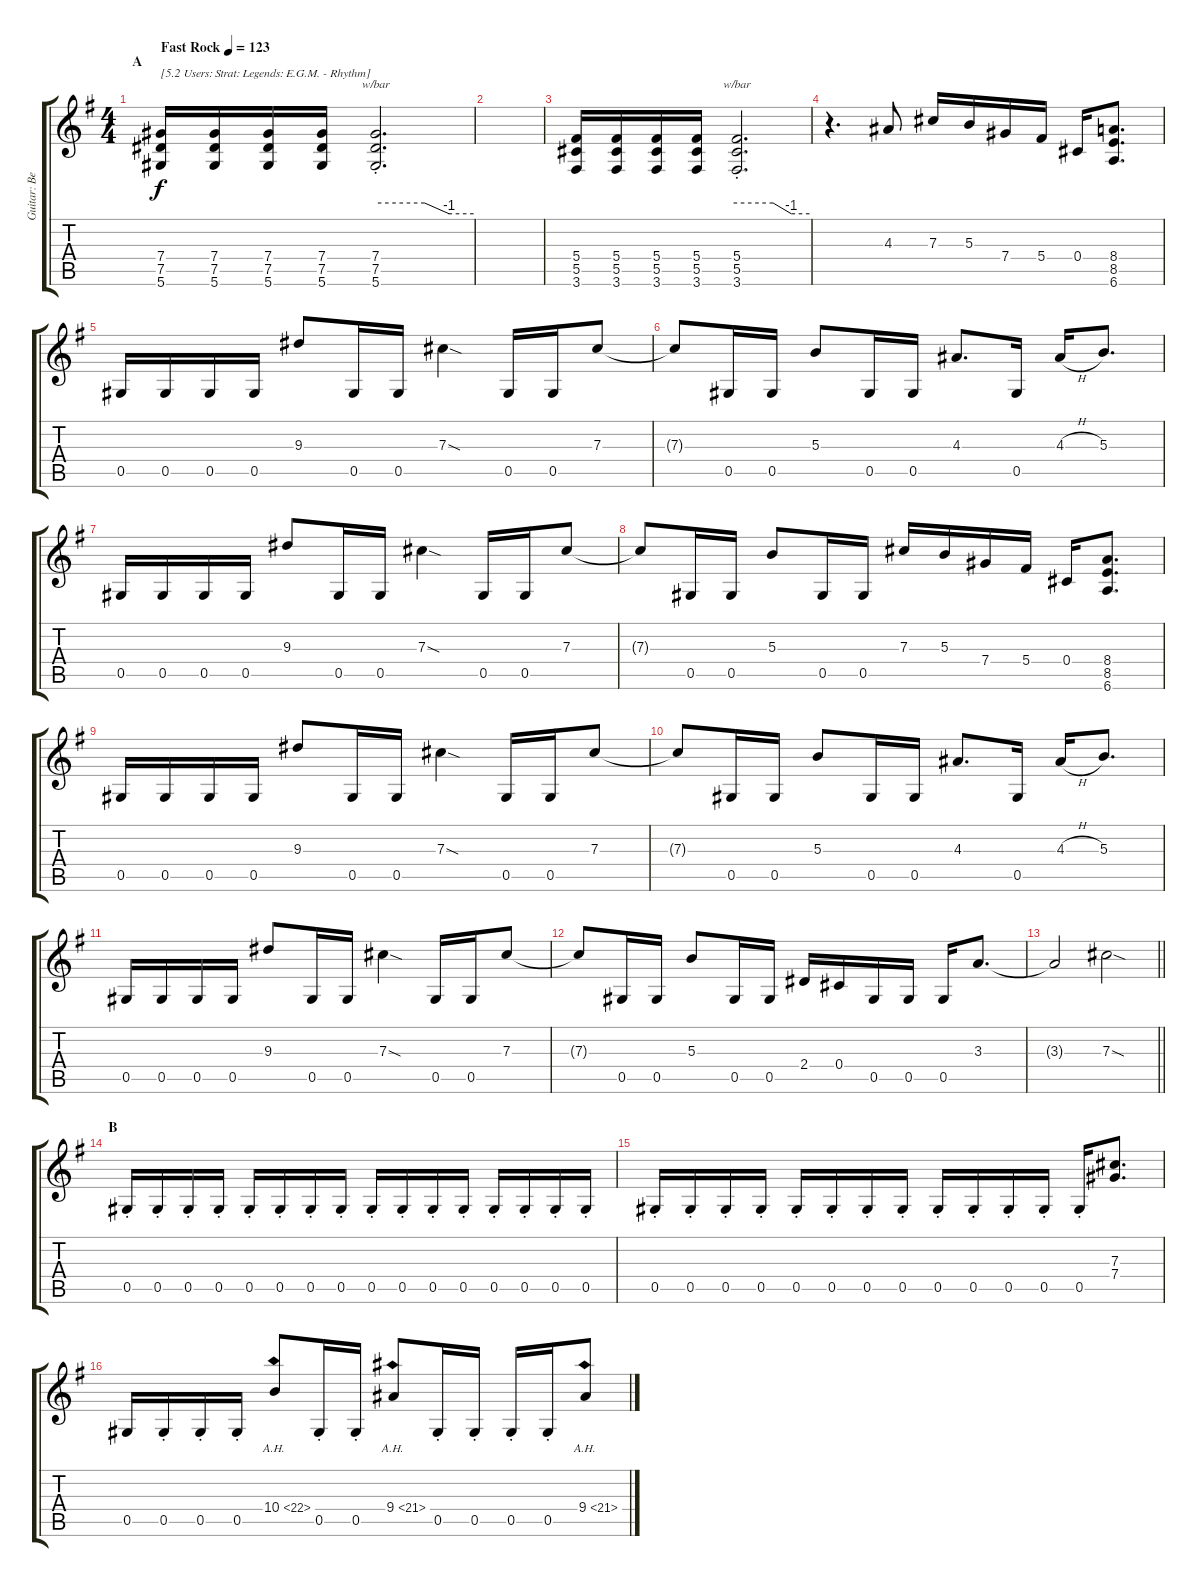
\track ("Guitar: Ben" "Guitar: Be") {instrument distortionguitar}
\staff {score tabs}
\tuning (Eb4 Bb3 Gb3 Db3 Ab2 Eb2) {hide}
\ts (4 4)
\section ("" "A")
\tempo (123 "Fast Rock")
\clef g2
\ks g
(7.4 7.5 5.6).16{txt "[5.2 Users: Strat: Legends: E.G.M. - Rhythm]" dy f instrument distortionguitar} (7.4 7.5 5.6).16 (7.4 7.5 5.6).16 (7.4 7.5 5.6).16 (7.4{st} 7.5{st} 5.6{st}).2{d tbe (custom default 0 0 30 0 45 -4 60 -4)} |
|
(5.4 5.5 3.6).16 (5.4 5.5 3.6).16 (5.4 5.5 3.6).16 (5.4 5.5 3.6).16 (5.4{st} 5.5{st} 3.6{st}).2{d tbe (custom default 0 0 30 0 45 -4 60 -4)} |
r.4{d} 4.3.8 7.3.16 5.3.16 7.4.16 5.4.16 0.4.16 (8.4 8.5 6.6).8{d} |
0.5.16 0.5.16 0.5.16 0.5.16 9.3.8 0.5.16 0.5.16 7.3{sod}.4 0.5.16 0.5.16 7.3.8 |
7.3{t}.8 0.5.16 0.5.16 5.3.8 0.5.16 0.5.16 4.3.8{d} 0.5.16 4.3{h}.16 5.3.8{d} |
0.5.16 0.5.16 0.5.16 0.5.16 9.3.8 0.5.16 0.5.16 7.3{sod}.4 0.5.16 0.5.16 7.3.8 |
7.3{t}.8 0.5.16 0.5.16 5.3.8 0.5.16 0.5.16 7.3.16 5.3.16 7.4.16 5.4.16 0.4.16 (8.4 8.5 6.6).8{d} |
0.5.16 0.5.16 0.5.16 0.5.16 9.3.8 0.5.16 0.5.16 7.3{sod}.4 0.5.16 0.5.16 7.3.8 |
7.3{t}.8 0.5.16 0.5.16 5.3.8 0.5.16 0.5.16 4.3.8{d} 0.5.16 4.3{h}.16 5.3.8{d} |
0.5.16 0.5.16 0.5.16 0.5.16 9.3.8 0.5.16 0.5.16 7.3{sod}.4 0.5.16 0.5.16 7.3.8 |
7.3{t}.8 0.5.16 0.5.16 5.3.8 0.5.16 0.5.16 2.4.16 0.4.16 0.5.16 0.5.16 0.5.16 3.3.8{d} |
\barLineRight lightlight
3.3{t}.2 7.3{sod}.2 |
\section ("" "B")
0.5{st}.16 0.5{st}.16 0.5{st}.16 0.5{st}.16 0.5{st}.16 0.5{st}.16 0.5{st}.16 0.5{st}.16 0.5{st}.16 0.5{st}.16 0.5{st}.16 0.5{st}.16 0.5{st}.16 0.5{st}.16 0.5{st}.16 0.5{st}.16 |
0.5{st}.16 0.5{st}.16 0.5{st}.16 0.5{st}.16 0.5{st}.16 0.5{st}.16 0.5{st}.16 0.5{st}.16 0.5{st}.16 0.5{st}.16 0.5{st}.16 0.5{st}.16 0.5{st}.16 (7.3 7.4).8{d} |
0.5.16 0.5{st}.16 0.5{st}.16 0.5{st}.16 10.4{ah 12}.8 0.5{st}.16 0.5{st}.16 9.4{ah 12}.8 0.5{st}.16 0.5{st}.16 0.5{st}.16 0.5{st}.16 9.4{ah 12}.8
